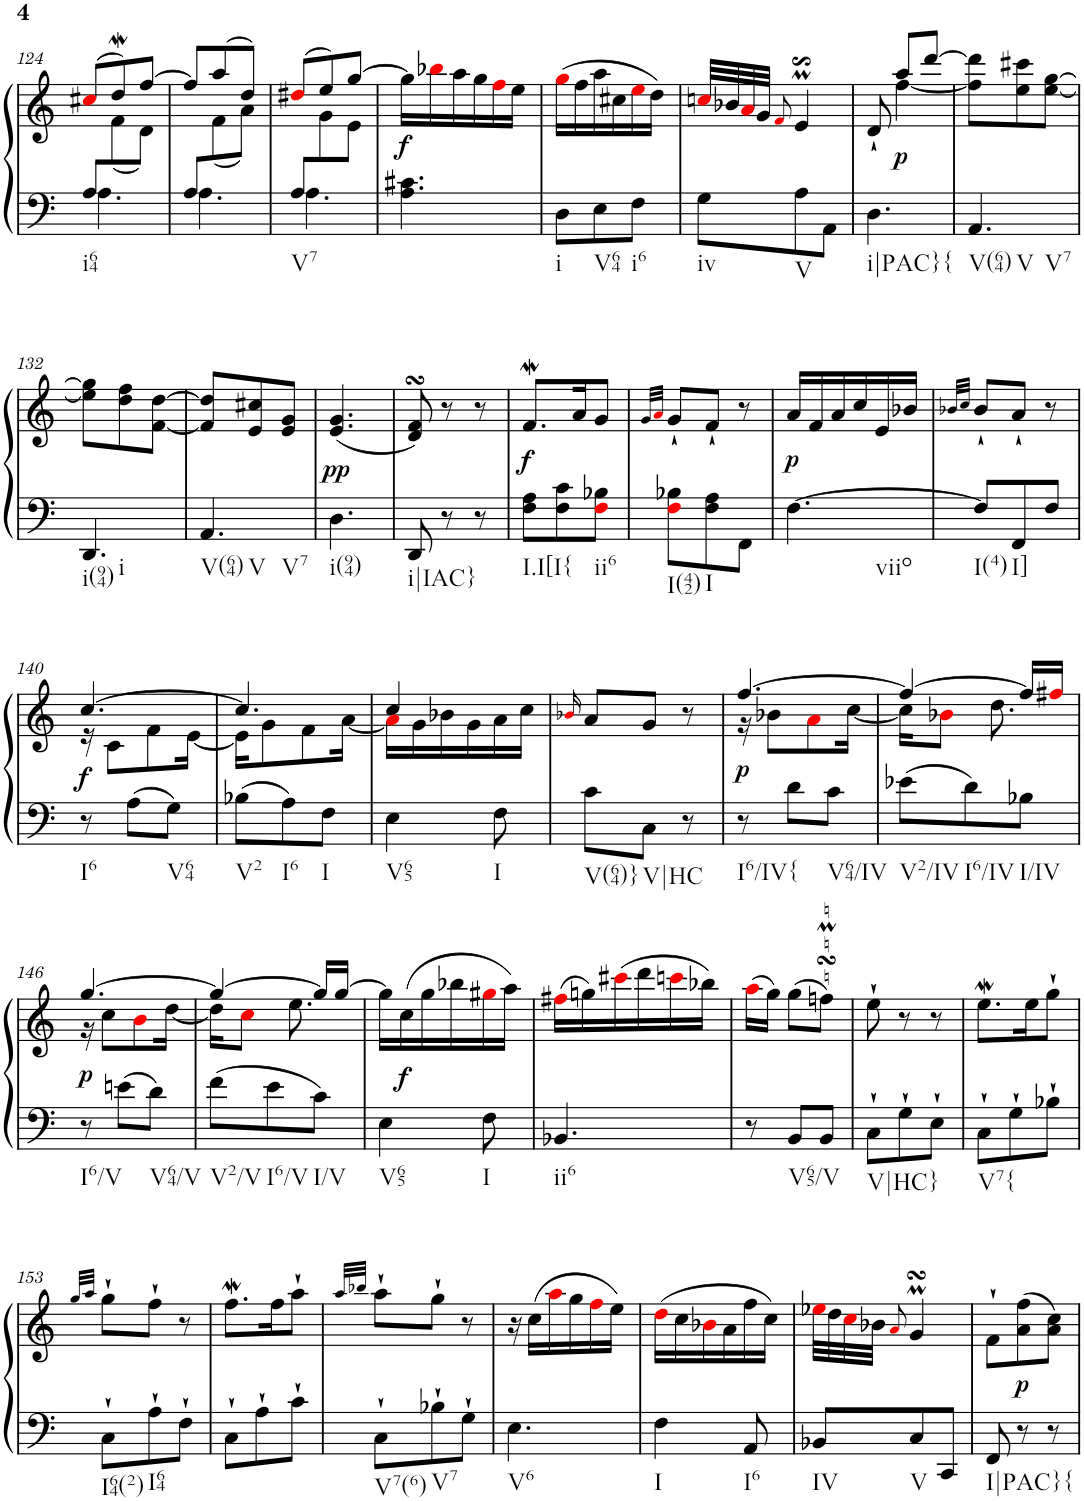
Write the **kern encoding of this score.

**kern	**kern	**dynam
*part1	*part1	*part1
*staff2	*staff1	*staff1/2
*I"Harpsichord	*	*
*I'Hch.	*	*
!!LO:PB:g=z
*clefF4	*clefG2	*
*k[]	*k[]	*
*M3/8	*M3/8	*
=124	=124	=124
*^	*^	*
!LO:TX:b:t=i64	!	!	!	!
8A/L	4.A\	(>8cc#Xi/L	8ryy	.
4ryy	.	8ddW/)	(<8f\	.
.	.	[8ff/J	8d\J)	.
=125	=125	=125	=125	=125
8A/L	4.A\	8ff/L]	8ryy	.
4ryy	.	(>8aa/	(<8f\	.
.	.	8dd/J)	8a\J)	.
=126	=126	=126	=126	=126
!LO:TX:b:t=V7	!	!	!	!
8A/L	4.A\	(>8dd#Xi/L	8ryy	.
4ryy	.	8ee/)	8g\	.
.	.	[8gg/J	8e\J	.
*v	*v	*	*	*
=127	=127	=127	=127
!	!	!	!LO:DY:b
*	*v	*v	*
4.A\ 4.c#X\	16gg\LL]	f
.	16bb-Xi\	.
.	16aa\	.
.	16gg\	.
.	16ffi\	.
.	16ee\JJ	.
=128	=128	=128
!LO:TX:b:t=i	!	!
8D\L	(>16ggi\LL	.
.	16ff\	.
!LO:TX:b:t=V64	!	!
8E\	16aa\	.
.	16cc#X\	.
!LO:TX:b:t=i6	!	!
8F\J	16eei\	.
.	16dd\JJ)	.
=129	=129	=129
!LO:TX:b:t=iv	!	!
8G\L	32ccni/LLL	.
.	32b-X/	.
.	32ai/	.
.	32g/JJJ	.
.	8qfi/	.
!LO:TX:b:t=V	!	!
8A\	4ems$sS/	.
8AA\J	.	.
=130	=130	=130
*	*^	*
!LO:TX:b:t=i|PAC}{	!	!	!
4.D\	8d`/	8ryy	.
!	!	!	!LO:DY:b
.	8aa/L	[4ff\	p
.	[8ddd/J	.	.
*	*v	*v	*
=131	=131	=131
!LO:TX:b:t=V(64)	!	!
!LO:TX:b:t=V	!	!
!LO:TX:b:t=V7	!	!
4.AA/	8ff\] 8ddd\]L	.
.	8ee\ 8ccc#X\	.
.	[8ee\ [8gg\J	.
!!LO:LB:g=z
=132	=132	=132
!LO:TX:b:t=i(94)	!	!
!LO:TX:b:t=i	!	!
4.DD/	8ee\] 8gg\]L	.
.	8dd\ 8ff\	.
.	[8f\ [8dd\J	.
=133	=133	=133
!LO:TX:b:t=V(64)	!	!
!LO:TX:b:t=V	!	!
!LO:TX:b:t=V7	!	!
4.AA/	8f/] 8dd/]L	.
.	8e/ 8cc#X/	.
.	8e/ 8g/J	.
=134	=134	=134
!LO:TX:b:t=i(94)	!	!
!	!	!LO:DY:b
4.D\	(<4.e/ 4.g/	pp
=135	=135	=135
!LO:TX:b:t=i|IAC}	!	!
8DD/	8d/sSSS 8f/sSSS)	.
8r	8r	.
8r	8r	.
=136	=136	=136
!LO:TX:b:t=I.I[I{	!	!
!	!	!LO:DY:b
8F\ 8A\L	8.fw/L	f
8F\ 8c\	.	.
.	16a/K	.
!LO:TX:b:t=ii6	!	!
8Fi\ 8B-X\J	8g/J	.
=137	=137	=137
.	32qg/LLL	.
.	32qai/JJJ	.
!LO:TX:b:t=I(42)	!	!
8Fi\ 8B-X\L	8g`/L	.
!LO:TX:b:t=I	!	!
8F\ 8A\	8f`/J	.
8FF\J	8r	.
=138	=138	=138
!LO:TX:b:t=viio	!	!
!	!	!LO:DY:b
[4.F\	16a/LL	p
.	16f/	.
.	16a/	.
.	16cc/	.
.	16e/	.
.	16b-X/JJ	.
=139	=139	=139
.	32qb-X/LLL	.
.	32qcc/JJJ	.
!LO:TX:b:t=I(4)	!	!
8F/L]	8b-`/L	.
!LO:TX:b:t=I]	!	!
8FF/	8a`/J	.
8F/J	8r	.
!!LO:LB:g=z
=140	=140	=140
*	*^	*
!LO:TX:b:t=I6	!	!	!
!	!	!	!LO:DY:b
8r	[4.cc/	16r	f
.	.	8c\L	.
8A\L	.	.	.
.	.	8f\	.
!LO:TX:b:t=V64	!	!	!
8G\J	.	.	.
.	.	[16e\Jk	.
=141	=141	=141	=141
!LO:TX:b:t=V2	!	!	!
8B-X\L	4.cc/]	16e\KL]	.
.	.	8g\	.
!LO:TX:b:t=I6	!	!	!
8A\	.	.	.
.	.	8f\	.
!LO:TX:b:t=I	!	!	!
8F\J	.	.	.
.	.	[16a\Jk	.
=142	=142	=142	=142
!LO:TX:b:t=V65	!	!	!
4E\	4cc/	16ai\LL]	.
.	.	16g\	.
.	.	16b-X\	.
.	.	16g\	.
!LO:TX:b:t=I	!	!	!
8F\	8ryy	16a\	.
.	.	16cc\JJ	.
*	*v	*v	*
=143	=143	=143
.	16qb-Xi/	.
!LO:TX:b:t=V(64)}	!	!
8c\L	8a/L	.
!LO:TX:b:t=V|HC	!	!
8C\J	8g/J	.
8r	8r	.
=144	=144	=144
*	*^	*
!LO:TX:b:t=I6/IV{	!	!	!
!	!	!	!LO:DY:b
8r	[4.ff/	16r	p
.	.	8b-X\L	.
8d\L	.	.	.
.	.	8ai\	.
!LO:TX:b:t=V64/IV	!	!	!
8c\J	.	.	.
.	.	[16cc\Jk	.
=145	=145	=145	=145
!LO:TX:b:t=V2/IV	!	!	!
8e-X\L	4ff/_	16cc\KL]	.
.	.	8b-Xi\J	.
!LO:TX:b:t=I6/IV	!	!	!
8d\	.	.	.
.	.	8.dd\	.
!LO:TX:b:t=I/IV	!	!	!
8B-X\J	16ff/LL]	.	.
.	16ff#Xi/JJ	.	.
!!LO:LB:g=z	!!
=146	=146	=146	=146
!LO:TX:b:t=I6/V	!	!	!
!	!	!	!LO:DY:b
8r	[4.gg/	16r	p
.	.	8cc\L	.
8en\L	.	.	.
.	.	8bi\	.
!LO:TX:b:t=V64/V	!	!	!
8d\J	.	.	.
.	.	[16dd\Jk	.
=147	=147	=147	=147
!LO:TX:b:t=V2/V	!	!	!
8f\L	4gg/_	16dd\KL]	.
.	.	8cci\J	.
!LO:TX:b:t=I6/V	!	!	!
8e\	.	.	.
.	.	8.ee\	.
!LO:TX:b:t=I/V	!	!	!
8c\J	16gg/LL]	.	.
.	[16gg/JJ	.	.
*	*v	*v	*
=148	=148	=148
!LO:TX:b:t=V65	!	!
4E\	16gg\LL]	.
!	!	!LO:DY:b
.	(>16cc\	f
.	16gg\	.
.	16bb-X\	.
!LO:TX:b:t=I	!	!
8F\	16gg#Xi\	.
.	16aa\JJ)	.
=149	=149	=149
!LO:TX:b:t=ii6	!	!
4.BB-X/	(>16ff#Xi\LL	.
.	16ggn\)	.
.	(>16ccc#Xi\	.
.	16ddd\	.
.	16cccni\	.
.	16bb-X\JJ)	.
=150	=150	=150
8r	(>16aai\LL	.
.	16gg\JJ)	.
!LO:TX:b:t=V65/V	!	!
8BB/L	(>8gg\L	.
8BB/J	8ffnsSSsM\J)	.
=151	=151	=151
!LO:TX:b:t=V|HC}	!	!
8C`\L	8ee`\	.
8G`\	8r	.
8E`\J	8r	.
=152	=152	=152
!LO:TX:b:t=V7{	!	!
8C`\L	8.eeW\L	.
8G`\	.	.
.	16ee\K	.
8B-X`\J	8gg`\J	.
!!LO:LB:g=z
=153	=153	=153
.	32qgg/LLL	.
.	32qaa/JJJ	.
!LO:TX:b:t=I64(2)	!	!
8C`\L	8gg`\L	.
!LO:TX:b:t=I64	!	!
8A`\	8ff`\J	.
8F`\J	8r	.
=154	=154	=154
8C`\L	8.ffw\L	.
8A`\	.	.
.	16ff\K	.
8c`\J	8aa`\J	.
=155	=155	=155
.	32qaa/LLL	.
.	32qbb-X/JJJ	.
!LO:TX:b:t=V7(6)	!	!
8C`\L	8aa`\L	.
!LO:TX:b:t=V7	!	!
8B-X`\	8gg`\J	.
8G`\J	8r	.
=156	=156	=156
!LO:TX:b:t=V6	!	!
4.E\	16r	.
.	(>16cc\LL	.
.	16aai\	.
.	16gg\	.
.	16ffi\	.
.	16ee\JJ)	.
=157	=157	=157
!LO:TX:b:t=I	!	!
4F\	(>16ddi\LL	.
.	16cc\	.
.	16b-Xi\	.
.	16a\	.
!LO:TX:b:t=I6	!	!
8AA/	16ff\	.
.	16cc\JJ)	.
=158	=158	=158
!LO:TX:b:t=IV	!	!
8BB-X/L	32ee-Xi\LLL	.
.	32dd\	.
.	32cci\	.
.	32b-X\JJJ	.
.	8qai/	.
!LO:TX:b:t=V	!	!
8C/	4gMsSSS/	.
8CC/J	.	.
=159	=159	=159
!LO:TX:b:t=I|PAC}{	!	!
8FF/	8f`\L	.
!	!	!LO:DY:b
8r	(>8a\ 8ff\	p
8r	8a\ 8cc\J)	.
=	=	=
*-	*-	*-
